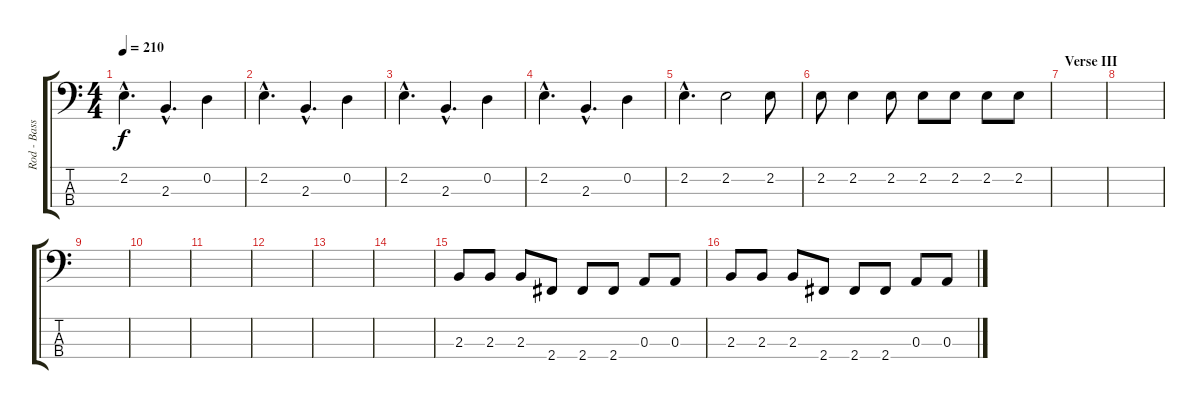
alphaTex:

\track ("Rod - Bass" "Rod - Bass") {instrument electricbasspick}
\staff {score tabs}
\tuning (G2 D2 A1 E1) {hide}
\ts (4 4)
\tempo 210
\clef f4
\ks c
2.2{hac}.4{d dy f} 2.3{hac}.4{d} 0.2.4 |
2.2{hac}.4{d} 2.3{hac}.4{d} 0.2.4 |
2.2{hac}.4{d} 2.3{hac}.4{d} 0.2.4 |
2.2{hac}.4{d} 2.3{hac}.4{d} 0.2.4 |
2.2{hac}.4{d} 2.2.2 2.2.8 |
2.2.8 2.2.4 2.2.8 2.2.8 2.2.8 2.2.8 2.2.8 |
\section ("" "Verse III")
|
|
|
|
|
|
|
|
2.3.8 2.3.8 2.3.8 2.4.8 2.4.8 2.4.8 0.3.8 0.3.8 |
2.3.8 2.3.8 2.3.8 2.4.8 2.4.8 2.4.8 0.3.8 0.3.8
